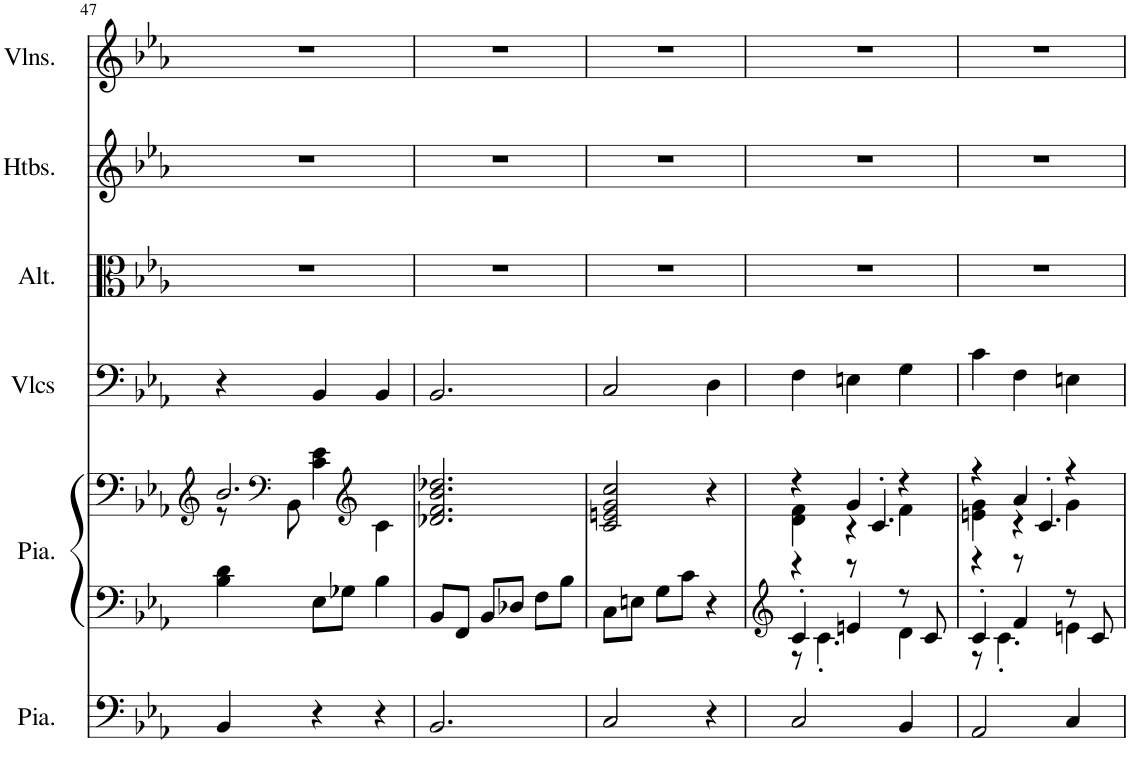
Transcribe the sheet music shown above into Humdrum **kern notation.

**kern	**kern	**kern	**kern	**kern	**kern	**kern
*part6	*part5	*part5	*part4	*part3	*part2	*part1
*staff7	*staff6	*staff5	*staff4	*staff3	*staff2	*staff1
*I"Piano, Pedals	*I"Piano, Organ	*	*I"Violoncelles, Bass	*I"Altos, Tenor	*I"Hautbois, Alto	*I"Violons, Soprano
*I'Pia.	*I'Pia.	*	*I'Vlcs	*I'Alt.	*I'Htbs.	*I'Vlns.
!!LO:PB:g=z
*clefF4	*clefF4	*clefG2	*clefF4	*clefC3	*clefG2	*clefG2
*k[b-e-a-]	*k[b-e-a-]	*k[b-e-a-]	*k[b-e-a-]	*k[b-e-a-]	*k[b-e-a-]	*k[b-e-a-]
*M3/4	*M3/4	*M3/4	*M3/4	*M3/4	*M3/4	*M3/4
=47	=47	=47	=47	=47	=47	=47
*	*	*^	*	*	*	*
4BB-/	4B-\ 4d\	2.b-/	8r	4r	2.r	2.r	2.r
*	*	*clefF4	*	*	*	*	*
.	.	.	8BB-\	.	.	.	.
4r	8E-\L	.	4c\ 4e-\	4BB-/	.	.	.
.	8G-X\J	.	.	.	.	.	.
*	*	*clefG2	*	*	*	*	*
4r	4B-\	.	4c\	4BB-/	.	.	.
*	*	*v	*v	*	*	*	*
=48	=48	=48	=48	=48	=48	=48
2.BB-/	8BB-/L	2.d-X/ 2.f/ 2.b-/ 2.dd-X/	2.BB-/	2.r	2.r	2.r
.	8FF/J	.	.	.	.	.
.	8BB-/L	.	.	.	.	.
.	8D-X/J	.	.	.	.	.
.	8F\L	.	.	.	.	.
.	8B-\J	.	.	.	.	.
=49	=49	=49	=49	=49	=49	=49
2C/	8C\L	2c/ 2en/ 2g/ 2cc/	2C/	2.r	2.r	2.r
.	8En\J	.	.	.	.	.
.	8G\L	.	.	.	.	.
.	8c\J	.	.	.	.	.
4r	4r	4r	4D\	.	.	.
=50	=50	=50	=50	=50	=50	=50
*	*clefG2	*	*	*	*	*
*	*^	*^	*	*	*	*
*	*	*	*	*^	*	*	*	*
2C/	4c'/	8r	4r	4d\ 4f\	4r	4F\	2.r	2.r	2.r
.	.	4.c'\	.	.	.	.	.	.	.
.	4en/	.	4g/	4r	8r	4En\	.	.	.
.	.	.	.	.	4.c'/	.	.	.	.
4BB-/	8r	4d\	4r	4f\	.	4G\	.	.	.
.	8c/	.	.	.	.	.	.	.	.
=51	=51	=51	=51	=51	=51	=51	=51	=51	=51
2AA-/	4c'/	8r	4r	4en\ 4g\	4r	4c\	2.r	2.r	2.r
.	.	4.c'\	.	.	.	.	.	.	.
.	4f/	.	4a-/	4r	8r	4F\	.	.	.
.	.	.	.	.	4.c'/	.	.	.	.
4C/	8r	4en\	4r	4g\	.	4En\	.	.	.
.	8c/	.	.	.	.	.	.	.	.
*	*v	*v	*	*	*	*	*	*	*
*	*	*v	*v	*v	*	*	*	*
=	=	=	=	=	=	=
*-	*-	*-	*-	*-	*-	*-
